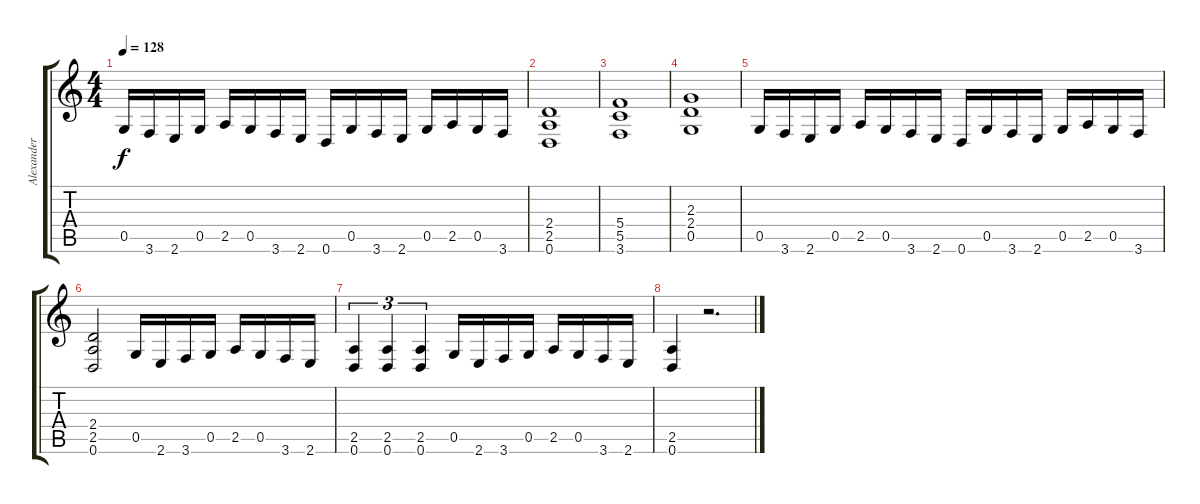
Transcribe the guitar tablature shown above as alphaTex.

\track ("Alexander" "Alexander") {instrument distortionguitar}
\staff {score tabs}
\tuning (D4 A3 F3 C3 G2 D2) {hide}
\ts (4 4)
\tempo 128
\clef g2
\ks c
0.5.16{dy f} 3.6.16 2.6.16 0.5.16 2.5.16 0.5.16 3.6.16 2.6.16 0.6.16 0.5.16 3.6.16 2.6.16 0.5.16 2.5.16 0.5.16 3.6.16 |
(2.4 2.5 0.6).1 |
(5.4 5.5 3.6).1 |
(2.3 2.4 0.5).1 |
0.5.16 3.6.16 2.6.16 0.5.16 2.5.16 0.5.16 3.6.16 2.6.16 0.6.16 0.5.16 3.6.16 2.6.16 0.5.16 2.5.16 0.5.16 3.6.16 |
(2.4 2.5 0.6).2 0.5.16 2.6.16 3.6.16 0.5.16 2.5.16 0.5.16 3.6.16 2.6.16 |
(2.5 0.6).4{tu (3 2)} (2.5 0.6).4{tu (3 2)} (2.5 0.6).4{tu (3 2)} 0.5.16 2.6.16 3.6.16 0.5.16 2.5.16 0.5.16 3.6.16 2.6.16 |
(2.5 0.6).4 r.2{d}
